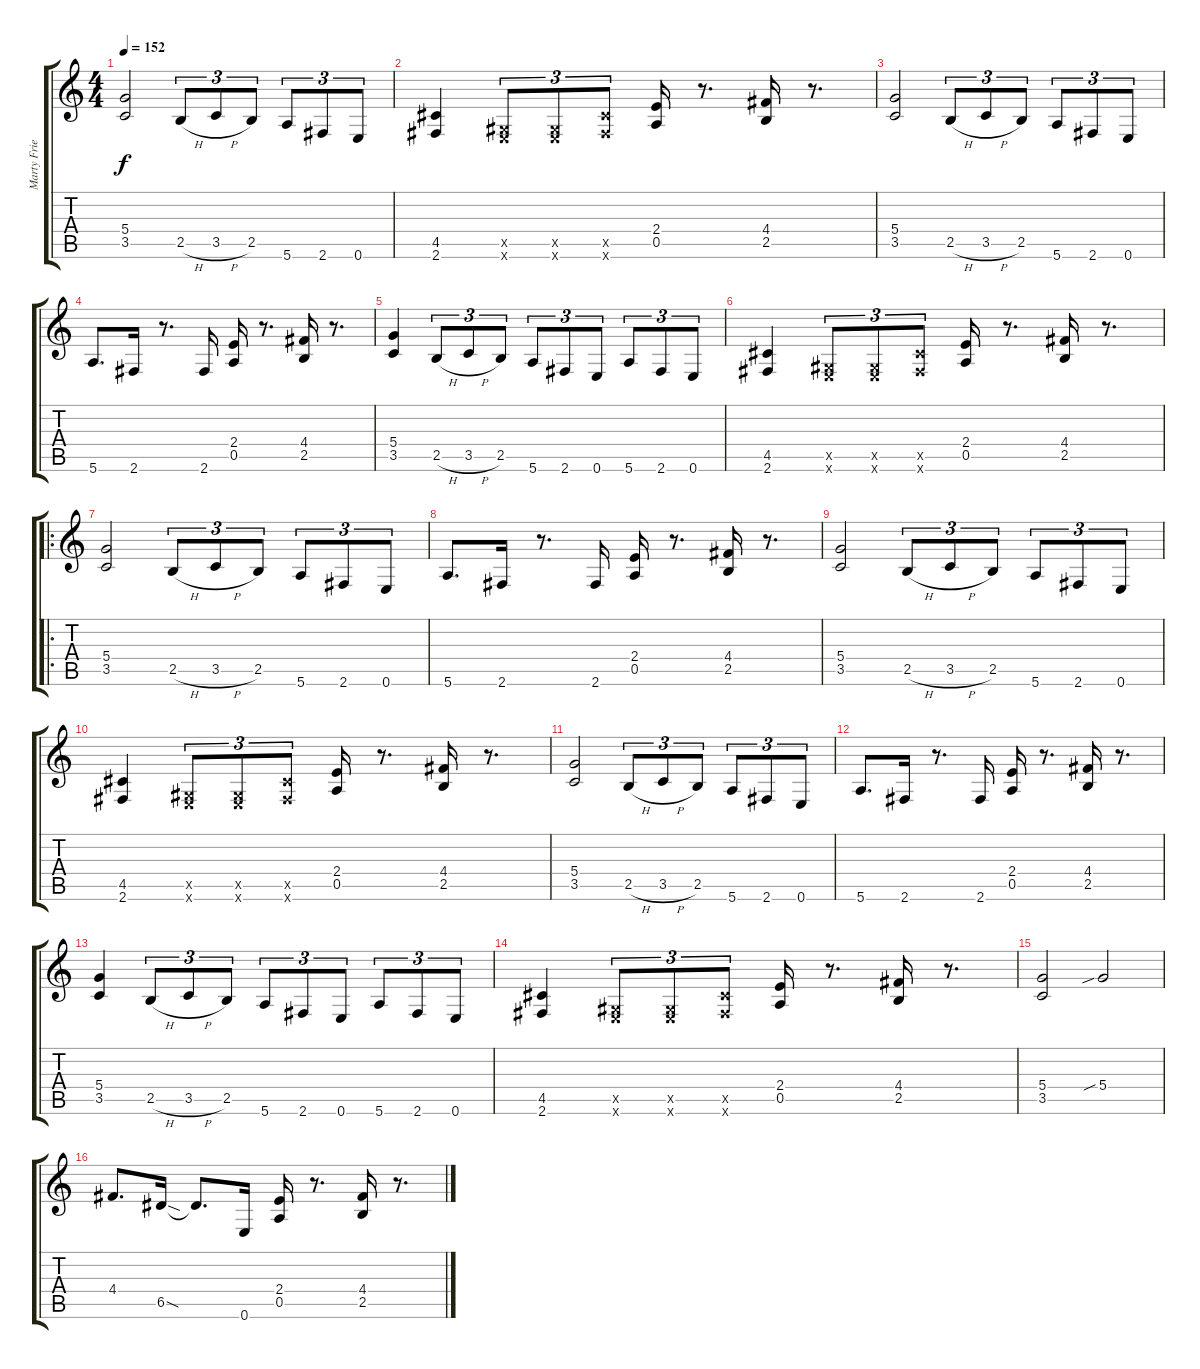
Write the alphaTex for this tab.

\track ("Marty Friedman" "Marty Frie") {instrument distortionguitar}
\staff {score tabs}
\tuning (E4 B3 G3 D3 A2 E2) {hide}
\ts (4 4)
\tempo 152
\clef g2
\ks c
(5.4 3.5).2{dy f} 2.5{h}.8{tu (3 2)} 3.5{h}.8{tu (3 2)} 2.5.8{tu (3 2)} 5.6.8{tu (3 2)} 2.6.8{tu (3 2)} 0.6.8{tu (3 2)} |
(4.5 2.6).4 (-1.5{x} 0.6{x}).8{tu (3 2)} (-1.5{x} 0.6{x}).8{tu (3 2)} (4.5{x} 2.6{x}).8{tu (3 2)} (2.4 0.5).16 r.8{d} (4.4 2.5).16 r.8{d} |
(5.4 3.5).2 2.5{h}.8{tu (3 2)} 3.5{h}.8{tu (3 2)} 2.5.8{tu (3 2)} 5.6.8{tu (3 2)} 2.6.8{tu (3 2)} 0.6.8{tu (3 2)} |
5.6.8{d} 2.6.16 r.8{d} 2.6.16 (2.4 0.5).16 r.8{d} (4.4 2.5).16 r.8{d} |
(5.4 3.5).4 2.5{h}.8{tu (3 2)} 3.5{h}.8{tu (3 2)} 2.5.8{tu (3 2)} 5.6.8{tu (3 2)} 2.6.8{tu (3 2)} 0.6.8{tu (3 2)} 5.6.8{tu (3 2)} 2.6.8{tu (3 2)} 0.6.8{tu (3 2)} |
(4.5 2.6).4 (-1.5{x} 0.6{x}).8{tu (3 2)} (-1.5{x} 0.6{x}).8{tu (3 2)} (4.5{x} 2.6{x}).8{tu (3 2)} (2.4 0.5).16 r.8{d} (4.4 2.5).16 r.8{d} |
\ro
(5.4 3.5).2 2.5{h}.8{tu (3 2)} 3.5{h}.8{tu (3 2)} 2.5.8{tu (3 2)} 5.6.8{tu (3 2)} 2.6.8{tu (3 2)} 0.6.8{tu (3 2)} |
5.6.8{d} 2.6.16 r.8{d} 2.6.16 (2.4 0.5).16 r.8{d} (4.4 2.5).16 r.8{d} |
(5.4 3.5).2 2.5{h}.8{tu (3 2)} 3.5{h}.8{tu (3 2)} 2.5.8{tu (3 2)} 5.6.8{tu (3 2)} 2.6.8{tu (3 2)} 0.6.8{tu (3 2)} |
(4.5 2.6).4 (-1.5{x} 0.6{x}).8{tu (3 2)} (-1.5{x} 0.6{x}).8{tu (3 2)} (4.5{x} 2.6{x}).8{tu (3 2)} (2.4 0.5).16 r.8{d} (4.4 2.5).16 r.8{d} |
(5.4 3.5).2 2.5{h}.8{tu (3 2)} 3.5{h}.8{tu (3 2)} 2.5.8{tu (3 2)} 5.6.8{tu (3 2)} 2.6.8{tu (3 2)} 0.6.8{tu (3 2)} |
5.6.8{d} 2.6.16 r.8{d} 2.6.16 (2.4 0.5).16 r.8{d} (4.4 2.5).16 r.8{d} |
(5.4 3.5).4 2.5{h}.8{tu (3 2)} 3.5{h}.8{tu (3 2)} 2.5.8{tu (3 2)} 5.6.8{tu (3 2)} 2.6.8{tu (3 2)} 0.6.8{tu (3 2)} 5.6.8{tu (3 2)} 2.6.8{tu (3 2)} 0.6.8{tu (3 2)} |
(4.5 2.6).4 (-1.5{x} 0.6{x}).8{tu (3 2)} (-1.5{x} 0.6{x}).8{tu (3 2)} (4.5{x} 2.6{x}).8{tu (3 2)} (2.4 0.5).16 r.8{d} (4.4 2.5).16 r.8{d} |
(5.4 3.5).2 5.4{sib}.2 |
4.4.8{d} 6.5{sod}.16 6.5{t}.8{d} 0.6.16 (2.4 0.5).16 r.8{d} (4.4 2.5).16 r.8{d}
